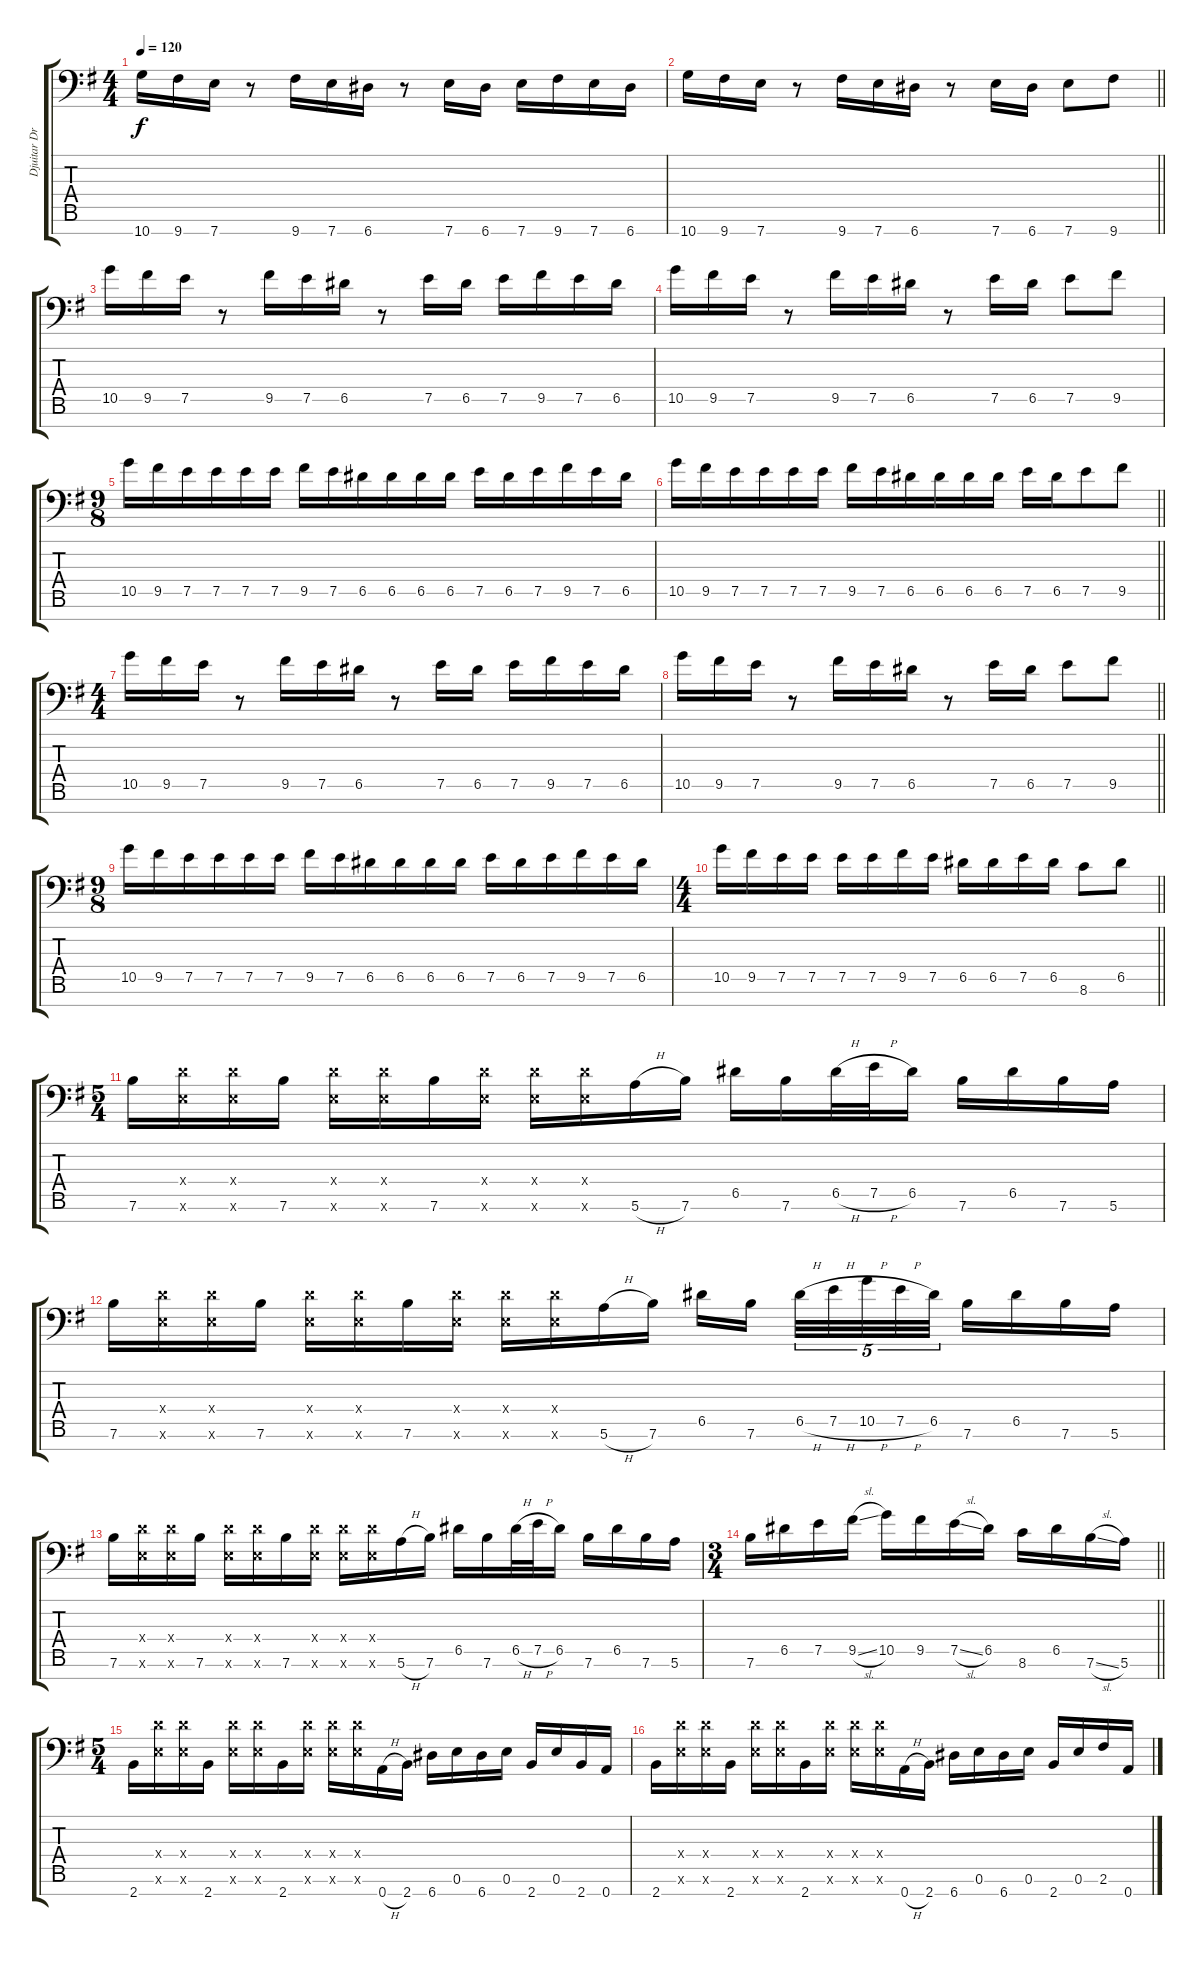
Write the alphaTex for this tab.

\track ("Djuitar Dropped A" "Djuitar Dr") {instrument distortionguitar}
\staff {score tabs}
\tuning (E4 B3 G3 D3 A2 E2 A1) {hide}
\ts (4 4)
\tempo 120
\clef f4
\ks eminor
10.7.16{dy f} 9.7.16 7.7.16 r.8 9.7.16 7.7.16 6.7.16 r.8 7.7.16 6.7.16 7.7.16 9.7.16 7.7.16 6.7.16 |
\barLineRight lightlight
10.7.16 9.7.16 7.7.16 r.8 9.7.16 7.7.16 6.7.16 r.8 7.7.16 6.7.16 7.7.8 9.7.8 |
10.5.16 9.5.16 7.5.16 r.8 9.5.16 7.5.16 6.5.16 r.8 7.5.16 6.5.16 7.5.16 9.5.16 7.5.16 6.5.16 |
10.5.16 9.5.16 7.5.16 r.8 9.5.16 7.5.16 6.5.16 r.8 7.5.16 6.5.16 7.5.8 9.5.8 |
\ts (9 8)
10.5.16 9.5.16 7.5.16 7.5.16 7.5.16 7.5.16 9.5.16 7.5.16 6.5.16 6.5.16 6.5.16 6.5.16 7.5.16 6.5.16 7.5.16 9.5.16 7.5.16 6.5.16 |
\barLineRight lightlight
10.5.16 9.5.16 7.5.16 7.5.16 7.5.16 7.5.16 9.5.16 7.5.16 6.5.16 6.5.16 6.5.16 6.5.16 7.5.16 6.5.16 7.5.8 9.5.8 |
\ts (4 4)
10.5.16 9.5.16 7.5.16 r.8 9.5.16 7.5.16 6.5.16 r.8 7.5.16 6.5.16 7.5.16 9.5.16 7.5.16 6.5.16 |
\barLineRight lightlight
10.5.16 9.5.16 7.5.16 r.8 9.5.16 7.5.16 6.5.16 r.8 7.5.16 6.5.16 7.5.8 9.5.8 |
\ts (9 8)
10.5.16 9.5.16 7.5.16 7.5.16 7.5.16 7.5.16 9.5.16 7.5.16 6.5.16 6.5.16 6.5.16 6.5.16 7.5.16 6.5.16 7.5.16 9.5.16 7.5.16 6.5.16 |
\ts (4 4)
\barLineRight lightlight
10.5.16 9.5.16 7.5.16 7.5.16 7.5.16 7.5.16 9.5.16 7.5.16 6.5.16 6.5.16 7.5.16 6.5.16 8.6.8 6.5.8 |
\ts (5 4)
\section ("" "")
7.6.16 (0.4{x} 0.6{x}).16 (0.4{x} 0.6{x}).16 7.6.16 (0.4{x} 0.6{x}).16 (0.4{x} 0.6{x}).16 7.6.16 (0.4{x} 0.6{x}).16 (0.4{x} 0.6{x}).16 (0.4{x} 0.6{x}).16 5.6{h}.16 7.6.16 6.5.16 7.6.16 6.5{h}.32 7.5{h}.32 6.5.16 7.6.16 6.5.16 7.6.16 5.6.16 |
7.6.16 (0.4{x} 0.6{x}).16 (0.4{x} 0.6{x}).16 7.6.16 (0.4{x} 0.6{x}).16 (0.4{x} 0.6{x}).16 7.6.16 (0.4{x} 0.6{x}).16 (0.4{x} 0.6{x}).16 (0.4{x} 0.6{x}).16 5.6{h}.16 7.6.16 6.5.16 7.6.16{beam splitsecondary} 6.5{h}.32{tu (5 4)} 7.5{h}.32{tu (5 4)} 10.5{h}.32{tu (5 4)} 7.5{h}.32{tu (5 4)} 6.5.32{tu (5 4)} 7.6.16 6.5.16 7.6.16 5.6.16 |
7.6.16 (0.4{x} 0.6{x}).16 (0.4{x} 0.6{x}).16 7.6.16 (0.4{x} 0.6{x}).16 (0.4{x} 0.6{x}).16 7.6.16 (0.4{x} 0.6{x}).16 (0.4{x} 0.6{x}).16 (0.4{x} 0.6{x}).16 5.6{h}.16 7.6.16 6.5.16 7.6.16 6.5{h}.32 7.5{h}.32 6.5.16 7.6.16 6.5.16 7.6.16 5.6.16 |
\ts (3 4)
\barLineRight lightlight
7.6.16 6.5.16 7.5.16 9.5{sl}.16 10.5.16 9.5.16 7.5{sl}.16 6.5.16 8.6.16 6.5.16 7.6{sl}.16 5.6.16 |
\ts (5 4)
2.7.16 (0.4{x} 0.6{x}).16 (0.4{x} 0.6{x}).16 2.7.16 (0.4{x} 0.6{x}).16 (0.4{x} 0.6{x}).16 2.7.16 (0.4{x} 0.6{x}).16 (0.4{x} 0.6{x}).16 (0.4{x} 0.6{x}).16 0.7{h}.16 2.7.16 6.7.16 0.6.16 6.7.16 0.6.16 2.7.16 0.6.16 2.7.16 0.7.16 |
2.7.16 (0.4{x} 0.6{x}).16 (0.4{x} 0.6{x}).16 2.7.16 (0.4{x} 0.6{x}).16 (0.4{x} 0.6{x}).16 2.7.16 (0.4{x} 0.6{x}).16 (0.4{x} 0.6{x}).16 (0.4{x} 0.6{x}).16 0.7{h}.16 2.7.16 6.7.16 0.6.16 6.7.16 0.6.16 2.7.16 0.6.16 2.6.16 0.7.16
